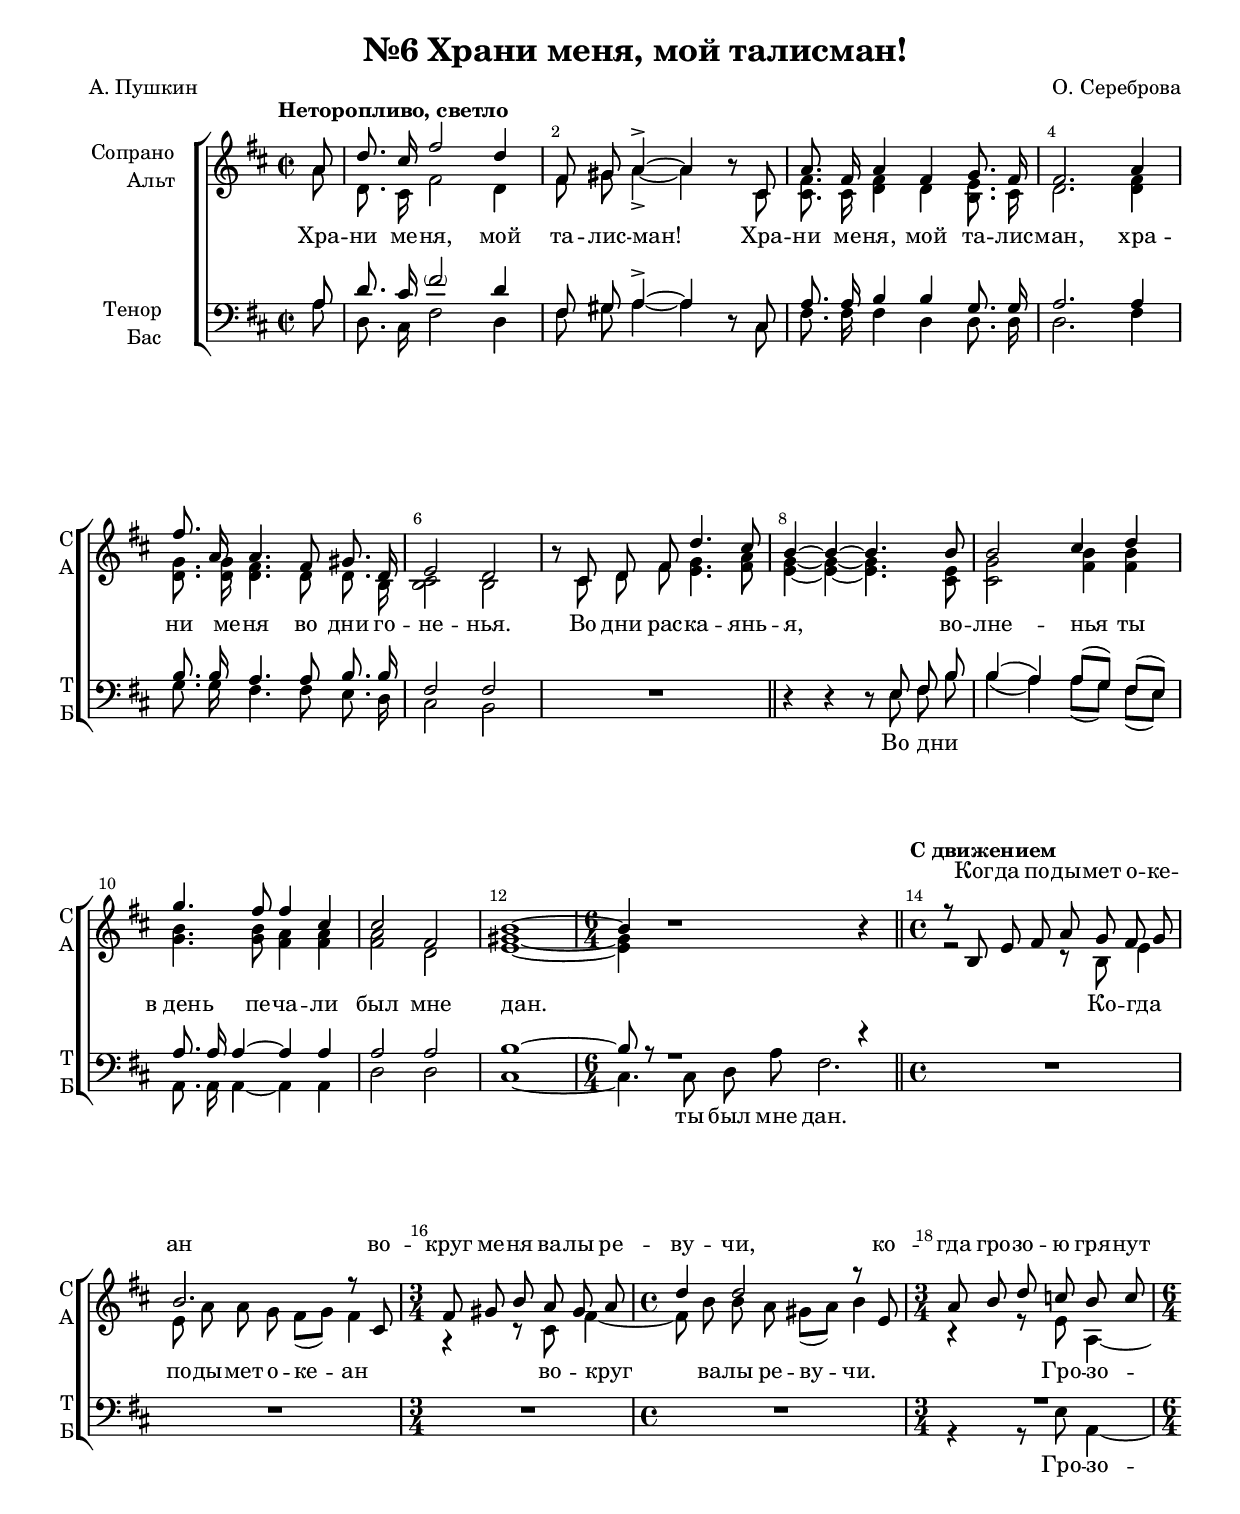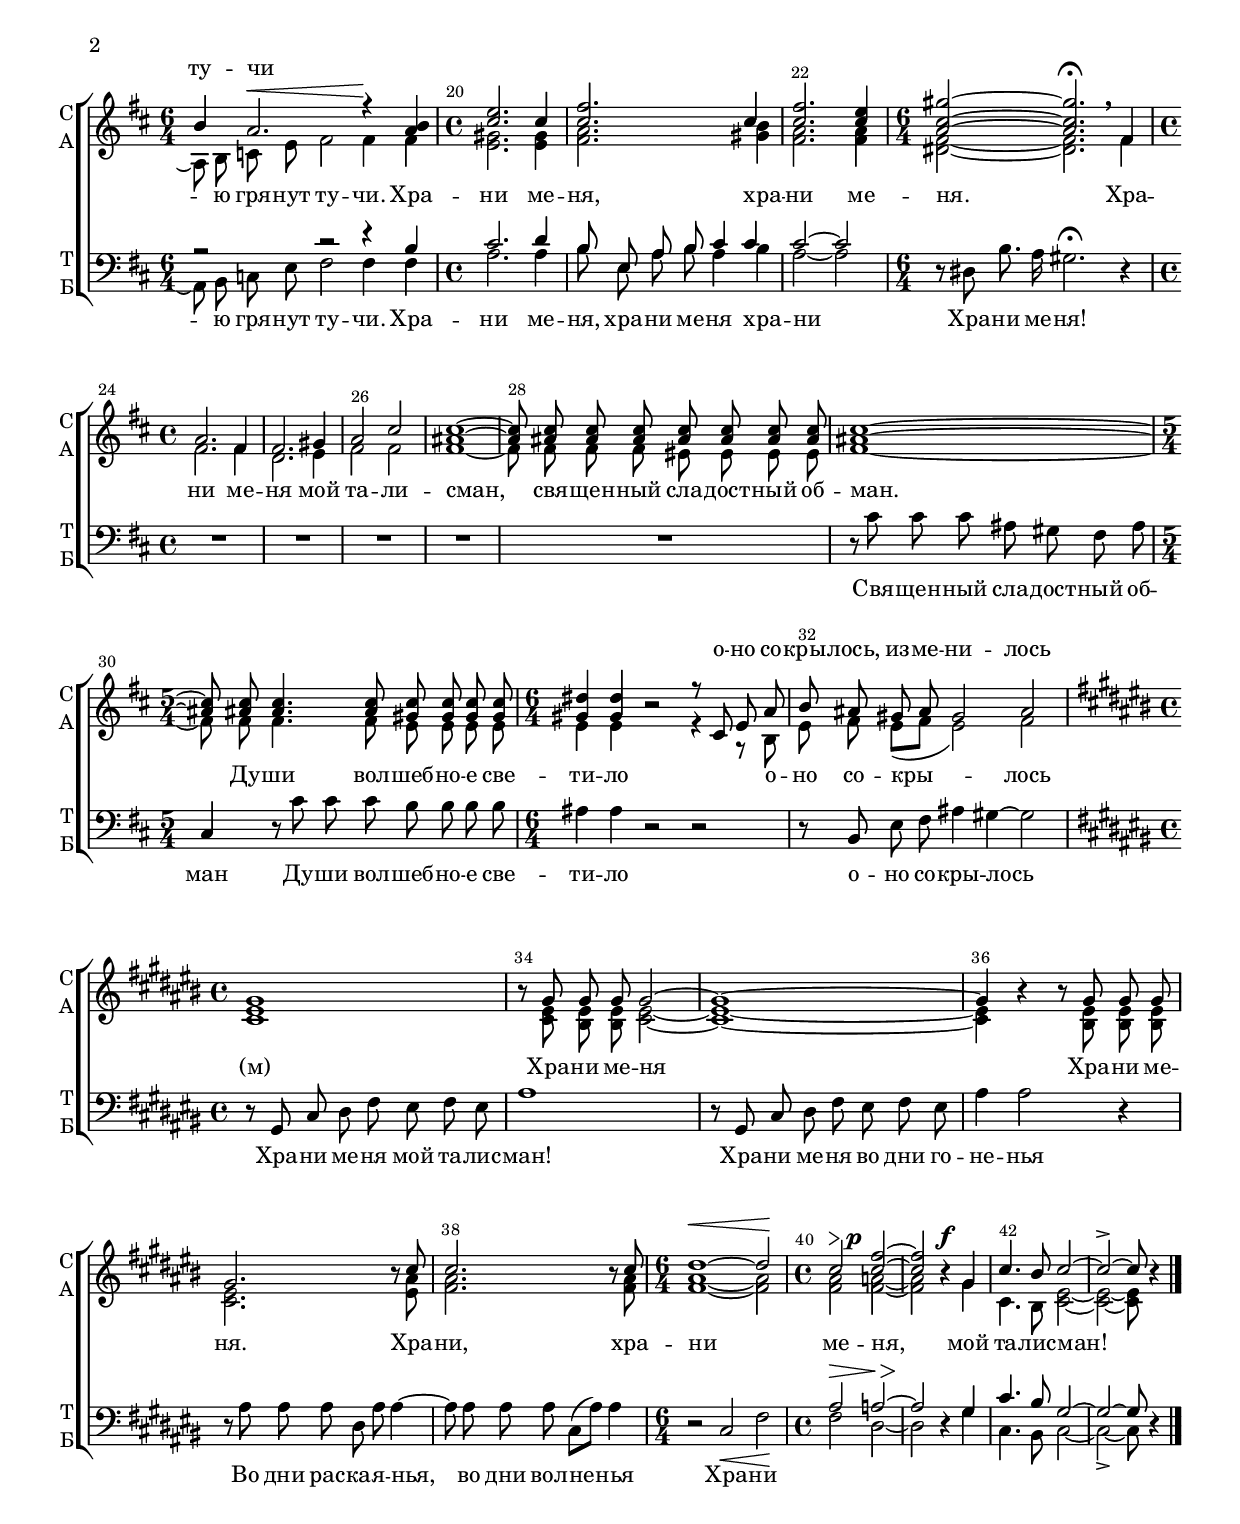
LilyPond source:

\version "2.24.0"

% закомментируйте строку ниже, чтобы получался pdf с навигацией
%#(ly:set-option 'point-and-click #f)
#(ly:set-option 'midi-extension "mid")
#(ly:set-option 'embed-source-code #t) % внедряем исходник как аттач к pdf
#(set-default-paper-size "a4")
#(set-global-staff-size 18)

\header {
  
  title = "№6 Храни меня, мой талисман!"
  composer = "О. Сереброва"
  poet = "А. Пушкин"
  %opus = "оп. 42"
  % Удалить строку версии LilyPond 
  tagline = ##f
}


abr = { \break }
%abr = \tag #'BR { \break }
abr = {}

pbr = { \pageBreak }
%pbr = {}

% alternative breathe
breathess = { \once \override BreathingSign.text = \markup { \musicglyph #"scripts.tickmark" } \breathe }
breathes = { \tag #'V1 \tag #'V3  { \once \override BreathingSign.text = \markup { \musicglyph #"scripts.upbow" } } \tag #'V2 \tag #'V4 { \once \override BreathingSign.text = \markup { \line { \translate #'(0 . -7) \musicglyph #"scripts.upbow"  } } } \breathe }

melon = { \set melismaBusyProperties = #'() }

meloff = { \unset melismaBusyProperties }
solo = ^\markup\italic"Соло"
tutti =  ^\markup\italic"tutti"

co = \cadenzaOn
cof = \cadenzaOff
cb = { \cadenzaOff \bar "||" }
cbr = { \bar "" }
cbar = { \cadenzaOff \bar "|" \cadenzaOn }
stemOff = { \hide Staff.Stem }
nat = { \once \hide Accidental }
%stemOn = { \unHideNotes Staff.Stem }



% alternative partial - for repeats
partiall = { \set Timing.measurePosition = #(ly:make-moment -1/4) }

% compress multi-measure rests
multirests = { \override MultiMeasureRest.expand-limit = #1 \set Score.skipBars = ##t }

% mark with numbers in squares
squaremarks = {  \set Score.rehearsalMarkFormatter = #format-mark-box-numbers }

% move dynamics a bit left (to be not up/under the note, but before)
placeDynamicsLeft = { \override DynamicText.X-offset = #-2.5 }

% make music onevoice in V1 and V3, and hide it in V2, V4
all = #(define-music-function (rest) (ly:music?)
        #{
          \tag #'(V1 V3) { \once \override Rest.voiced-position=0 $rest }
          \tag #'(V2 V4) { \once \hide $rest }
         #})

%make visible number of every 2-nd bar
secondbar = {
  \override Score.BarNumber.break-visibility = #end-of-line-invisible
  \override Score.BarNumber.X-offset = #1
  \override Score.BarNumber.self-alignment-X = #LEFT
  \set Score.barNumberVisibility = #(every-nth-bar-number-visible 2)
}

global = {
  \secondbar
  \multirests
  \placeDynamicsLeft
  
  \key d \major
  \time 2/2
  \autoBeamOff
}

talisman_soprano = \relative c'' {
  \global
  \dynamicUp
  \tempo "Неторопливо, светло"
  \partial 8 a8 |
  d8. cis16 fis2 d4 |
  fis, 8 gis a4->~4 r8 cis, |
  a'8. fis16 a4 fis g8. fis16 |
  fis2. a4 |
  fis'8. a,16 a4. fis8 gis8. d16 | \abr
  
  e2 d |
  r8 cis d fis d'4. cis8 |
  b4~4~4. 8 |
  b2 cis4 d |
  g4. fis8 4 cis | \abr
  
  cis2 fis, |
  b1~ |
  \time 6/4 4 r1 r4 \section
  \tempo "С движением"
  \time 4/4 r8 b, e fis a g fis g |
  b2. r8 cis, | \abr
  
  \time 3/4 fis gis b a gis a |
  \time 4/4 d4 2 r8 e, |
  \time 3/4 a8 b d c b c | \abr
  
  \time 6/4 b4 a2.\< r4\! <a b> |
  \time 4/4 <cis e>2. cis4 |
  <cis fis>2. cis4 |
  <cis fis>2. <cis e>4 | \abr
  
  %page 2
 \time 6/4  <a cis gis'>2~2.\fermata \breathe fis4 |
 \time 4/4 a2. fis4 |
 fis2. gis4 |
 a2 cis |
 <ais cis>1~ |
 8 8 8 8 8 8 8 8 | \abr
 
 1~ |
 \time 5/4 8 8 4. 8 <gis cis>8 8 8 8 |
 \time 6/4 <gis dis'>4 4 r2 r8 cis, e a | \abr
 
 b8 ais gis ais gis2 ais |
 \key cis \major
 \time 4/4 gis1 |
 r8 8 8 8 2~ | \abr
 
 1~ |
 4 r4 r8 8 8 8 |
 2. r8 cis8 |
 2. r8 8 |
 \time 6/4 \abr
 
 dis1~\< 2\! |
 \time 4/4 cis2\> <cis fis>2~\p |
 2 r4 gis4\f |
 cis4. bis8 cis2~ |
 2->~ 8 r4 \fine
 
  
  
}


talisman_alt = \relative c'' {
  \global
  \dynamicUp
  \partial 8 a8 |
  d,8. cis16 fis2 d4 |
  fis8 gis a4~->4 r8 cis,8 |
  <cis fis>8. cis16 <d fis>4 d <e b>8. cis16 |
  d2. <d fis>4 |
  <d g>8. 16 <d fis>4. d8 d8. b16 |
  
  <b cis>2 b |
  r8 cis d fis <e g>4. <fis a>8 |
  <e g>4~4~4. <cis e>8 |
  <cis g'>2 <fis b>4 4 |
  <g b>4. 8 <fis a>4 4 |
  
  <fis a>2 d |
  <e gis>1~|
  4 r1 r4 |
  r2 r8 b e4 |
  e8 a a g fis[( g]) fis4 |
  r4 r8 cis fis4~ |
  8 b b a gis[( a]) b4 |
  r4 r8 e, a,4~ |
  
  8 b c e fis2 4 4 |
  <gis e>2. 4 |
  <fis a>2. <gis b>4 |
  <fis a>2. 4 |
  
  <fis dis>2~2. \breathe fis4 |
  fis2. 4 |
  d2. e4 |
  fis2 2 |
  fis1~ |
  8 8 8 8 eis8 8 8 8 |
  
  fis1~ |
  8 8 4. 8 e8 8 8 8 |
  4 4 r2 r4 r8 b |
  
  e fis e[( fis] e2) fis |
  <eis cis>1 |
  r8 8 <eis bis>8 8 <eis cis>2~ |
  
  1~ |
  4 r4 r8 <eis bis>8 8 8 |
  <eis cis>2. r8 <ais eis>8 |
  <ais fis>2. r8 8 |
  
  <fis ais>1~2 |
  2 <fis a>2~ |
  2 r4 gis |
  cis,4. bis8 <cis eis>2~ |
  2~8 r4

  
}


talisman_tenor = \relative c' {
  \global
  \dynamicUp
  \partial 8 a8 |
  d8. cis16 \parenthesize fis2 d4 |
  fis,8 gis a4->~4 r8 cis, |
  a'8. 16 b4 4 g8. 16 |
  a2. 4 |
  b8. 16 a4. 8 b8. 16 |
  
  fis2 2 |
  R1 \section |
  r4 r4 r8 e fis b |
  b4( a) a8[( g]) fis[( e]) |
  a8. 16 4~4 4 |
  
  a2 2 |
  b1~ |
  8r8 r1 r4 \section
  R1*2 |
 
 R2. |
  R1 |
  R2.
 
 r2 r2 r4 b4 |
 cis2. d4 |
 b8 e, a b cis4 cis |
 2~2 |
 
 s1. |
 s1*6 |
 s4*5
 s1.*2
 s1*6
 s1.
 ais2\> a~\>|
 2\! r4 gis |
 cis4. bis8 gis2~ |
 2~ 8 r4
 
  
  
}


talisman_bass = \relative c' {
  \global
  \dynamicNeutral

  \partial 8 a8 |
  
  d,8. cis16 fis2 d4 |
  fis8 gis a4~4 r8 cis, |
  fis8. 16 4 d4 8. 16 |
  2. fis4 |
  g8. 16 fis4. 8 e8. d16 |
  
  cis2 b |
  R1 \section |
  r4 r r8 e fis b |
  b4( a) a8[( g]) fis[( e]) |
  a,8. 16 4~4 4 |
  
  d2 2 |
  cis1~ |
  4. 8 d8 a' fis2. \section |
  R1*2 |
  R2. |
  R1 |
  r4 r8 e8 a,4~ |
  
  8 b c e fis2 4 4 |
  a2. 4 |
  b8 e, a b a4 b |
  a2~2
  \oneVoice r8 dis, b'8. a16 gis2.\fermata r4 |
  R1*5 |
  
  r8 cis8 8 8 ais gis fis ais |
  cis,4 r8 cis'8 8 8 b8 8 8 8 |
  ais4 4 r2 r2 |
  
  
 r8 b, e fis ais4 gis4~2 |
 \key cis \major 
 r8 gis, cis dis fis eis fis eis |
 ais1 |
 
 r8 gis, cis dis fis eis fis eis |
 ais4 ais2 r4 |
 r8 ais8 8 8 dis, ais'8 4~ |
 8 8 8 8 cis,[( ais'8]) 4 |
 
 r2 cis,\< fis\! 
 \voiceTwo fis dis~ |
 2 r4 gis |
 cis,4. bis8 cis2~ |
 2->~ 8 r4
  \fine
  
  
}

talisman_lyric_soprano = \lyricmode {
 _ _ _ _ _ _ _ _ _ _ _ _ _ _ _ _ _ _ _ _ _ _ _ _ _
 _ _ _ _ _ _ _ _ _ _ _ _ _ _
 _ _ _
 Ког -- да по -- ды -- мет о -- ке -- ан во --
 круг ме -- ня ва -- лы ре -- ву -- чи, ко -- гда гро -- зо -- ю гря -- нут
 ту -- чи _ _ _ _ _ _ _
 _ _ _ _ _ _ _ _ _ _ _ _ _ _ _ 
 _ _ _ _ _ _ _ _ _ _ _ о -- но со --
 кры -- лось, из -- ме -- ни -- лось
 
}

talisman_lyric_alt = \lyricmode {
Хра -- ни ме -- ня, мой та -- лис -- ман! Хра -- ни ме -- ня, мой та -- лис -- ман, хра -- ни ме -- ня во дни го --
не -- нья. Во дни рас -- ка -- янь -- я, во -- лне -- нья ты в_день пе -- ча -- ли
был мне дан. Ко -- гда по -- ды -- мет о -- ке -- ан
во -- круг ва -- лы ре -- ву  -- чи. Гро -- зо --
ю гря -- нут ту -- чи. Хра -- ни ме -- ня, хра -- ни ме --
ня. Хра -- ни ме -- ня мой та -- ли -- сман, свя -- щен -- ный сла -- дост -- ный об --
ман. Ду -- ши вол -- шеб -- но -- е све -- ти -- ло о --
но со -- кры -- лось (м) Хра -- ни ме -- ня
Хра -- ни ме -- ня. Хра -- ни, хра -- ни
ме -- ня, мой та -- лис -- ман!
}

talisman_lyric_tenor = \lyricmode { 

}
talisman_lyric_bass = \lyricmode {
_ _ _ _ _ _ _ _ _ _ _ _ _ _ _ _ _ _ _ _ _ _ _ _ _
Во дни _ _ _ _ _ _ _ _
_ _ _ ты был мне дан.
Гро -- зо --
ю гря -- нут ту -- чи. Хра -- ни ме -- ня, хра -- ни ме -- ня хра -- ни
Хра -- ни ме -- ня!

Свя -- щен -- ный сла -- дост -- ный об -- ман
Ду -- ши вол -- шеб -- но -- е све -- ти  -- ло
о -- но со -- кры -- лось
Хра -- ни ме -- ня мой та -- лис -- ман!
Хра -- ни ме -- ня во дни го -- не -- нья
Во дни рас -- ка -- я -- нья, во дни вол -- не -- нья
Хра -- ни
}

  \paper {
    top-margin = 15
    left-margin = 15
    right-margin = 10
    bottom-margin = 35
    indent = 20
    ragged-bottom = ##f
    %  system-separator-markup = \slashSeparator
    
  }


\bookpart {

  \score {
    %  \transpose c bes {
    %  \removeWithTag #'BR
    \new ChoirStaff <<
      
      \new Lyrics = "sopranos"
      \new Staff = "upstaff" \with {
        instrumentName = \markup { \right-column { "Сопрано" "Альт"  } }
        shortInstrumentName = \markup { \right-column { "С" "А"  } }
        midiInstrument = "voice oohs"
        %        \RemoveEmptyStaves
      } <<
        \new Voice = "soprano" { \voiceOne  \keepWithTag #'V1 \talisman_soprano }
        \new Voice  = "alto" { \voiceTwo  \keepWithTag #'V2 \talisman_alt }
      >> 
      
      \new Lyrics \with {alignAboveContext = "upstaff"} \lyricsto "soprano" \talisman_lyric_soprano
      %\new Lyrics \lyricsto "soprano" { \lyricssop }
      \new Lyrics \lyricsto "alto" { \talisman_lyric_alt }
      % alternative lyrics above up staff
      
      \new Staff = "downstaff" \with {
        instrumentName = \markup { \right-column { "Тенор" "Бас" } }
        shortInstrumentName = \markup { \right-column { "Т" "Б" } }
        midiInstrument = "voice oohs"
      } <<
        \new Voice = "tenor" { \voiceOne \clef bass  \keepWithTag #'V3 \talisman_tenor }
        \new Voice = "bass" { \voiceTwo  \keepWithTag #'V4 \talisman_bass }
      >>
      
          \new Lyrics \with {alignAboveContext = "downstaff"} \lyricsto "tenor" \talisman_lyric_tenor
 %     \new Lyrics  \lyricsto "tenor" \lyricstenor
      \new Lyrics \lyricsto "bass" \talisman_lyric_bass
    >>
    %  }  % transposeµ
    \layout {
      %    #(layout-set-staff-size 20)
      \context {
        \Score
      }
      \context {
        \Staff
        %        \RemoveEmptyStaves
        %        \RemoveAllEmptyStaves
        \consists Merge_rests_engraver
      }
      %Metronome_mark_engraver
    }
    \midi {
    }
  }
}

   